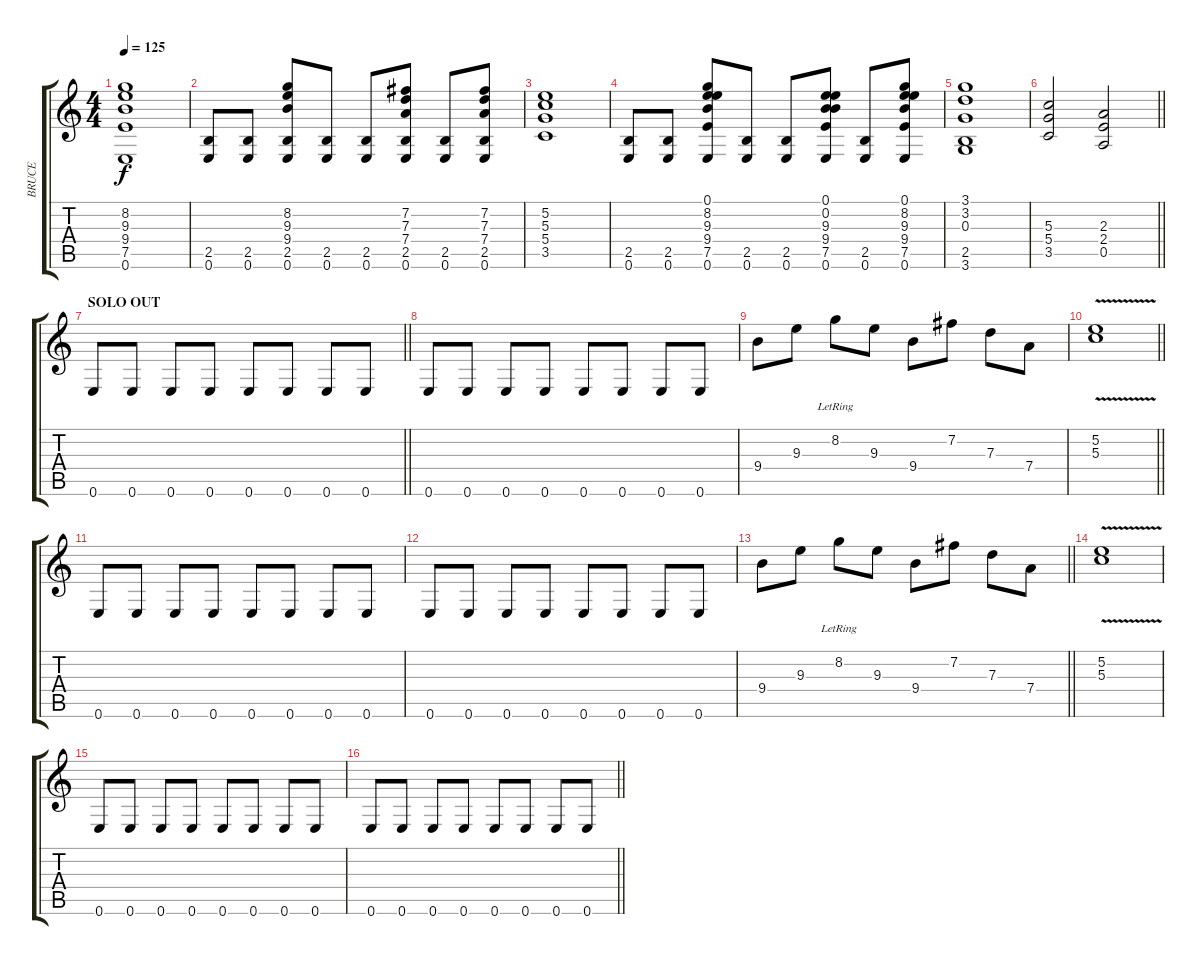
\track ("BRUCE " "BRUCE ") {instrument distortionguitar}
\staff {score tabs}
\tuning (E4 B3 G3 D3 A2 E2) {hide}
\ts (4 4)
\tempo 125
\clef g2
\ks c
(8.2 9.3 9.4 7.5 0.6).1{dy f} |
(2.5 0.6).8 (2.5 0.6).8 (8.2 9.3 9.4 2.5 0.6).8 (2.5 0.6).8 (2.5 0.6).8 (7.2 7.3 7.4 2.5 0.6).8 (2.5 0.6).8 (7.2 7.3 7.4 2.5 0.6).8 |
(5.2 5.3 5.4 3.5).1 |
(2.5 0.6).8 (2.5 0.6).8 (0.1 8.2 9.3 9.4 7.5 0.6).8 (2.5 0.6).8 (2.5 0.6).8 (0.1 0.2 9.3 9.4 7.5 0.6).8 (2.5 0.6).8 (0.1 8.2 9.3 9.4 7.5 0.6).8 |
(3.1 3.2 0.3 2.5 3.6).1 |
\barLineRight lightlight
(5.3 5.4 3.5).2 (2.3 2.4 0.5).2 |
\section ("" "SOLO OUT")
\barLineRight lightlight
0.6.8 0.6.8 0.6.8 0.6.8 0.6.8 0.6.8 0.6.8 0.6.8 |
0.6.8 0.6.8 0.6.8 0.6.8 0.6.8 0.6.8 0.6.8 0.6.8 |
9.4.8 9.3.8 8.2{lr}.8 9.3.8 9.4.8 7.2.8 7.3.8 7.4.8 |
\barLineRight lightlight
(5.2 5.3{v}).1 |
0.6.8 0.6.8 0.6.8 0.6.8 0.6.8 0.6.8 0.6.8 0.6.8 |
0.6.8 0.6.8 0.6.8 0.6.8 0.6.8 0.6.8 0.6.8 0.6.8 |
\barLineRight lightlight
9.4.8 9.3.8 8.2{lr}.8 9.3.8 9.4.8 7.2.8 7.3.8 7.4.8 |
(5.2 5.3{v}).1 |
0.6.8 0.6.8 0.6.8 0.6.8 0.6.8 0.6.8 0.6.8 0.6.8 |
\barLineRight lightlight
0.6.8 0.6.8 0.6.8 0.6.8 0.6.8 0.6.8 0.6.8 0.6.8
